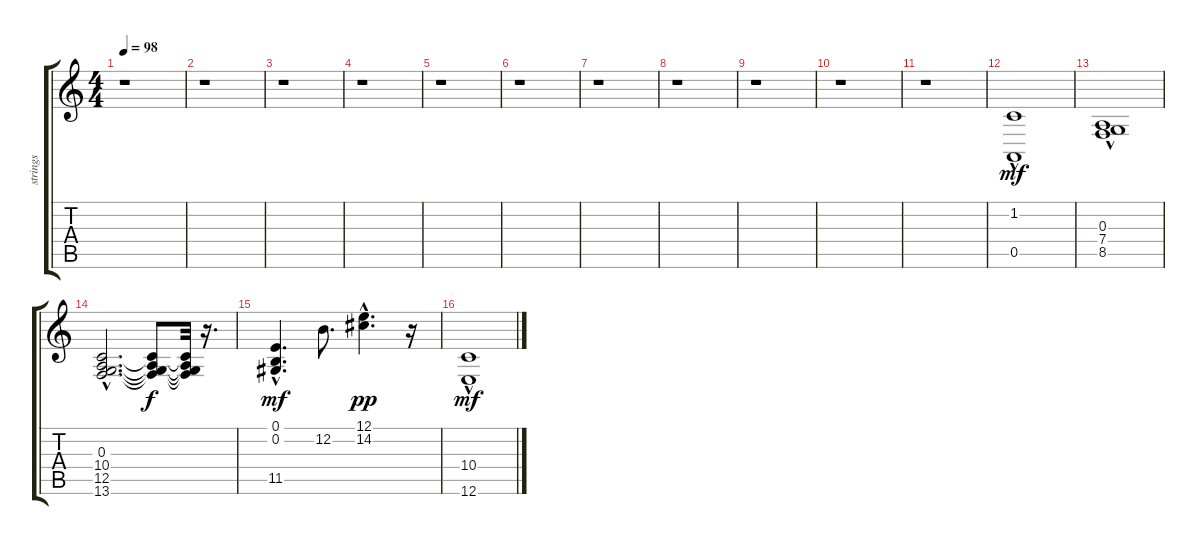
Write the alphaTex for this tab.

\track ("strings" "strings") {instrument stringensemble2}
\staff {score tabs}
\tuning (E4 B3 G3 D3 A2 E2) {hide}
\ts (4 4)
\tempo 98
\clef g2
\ks c
r.1{dy fff} |
r.1 |
r.1 |
r.1 |
r.1 |
r.1 |
r.1 |
r.1 |
r.1 |
r.1 |
r.1 |
(1.2 0.5{hac}).1{dy mf instrument stringensemble2} |
(0.3{hac} 7.4 8.5{hac}).1 |
(0.3{hac} 10.4{hac} 12.5{hac} 13.6{hac}).2{d} (0.3{t} 10.4{t} 12.5{t} 13.6{t}).8{dy f} (0.3{t} 10.4{t} 12.5{t} 13.6{t}).32 r.16{d} |
(0.1{hac} 0.2{hac} 11.5{hac}).4{d dy mf} 12.2.8{d} (12.1{hac} 14.2).4{d dy pp} r.16 |
(10.4 12.6{hac}).1{dy mf}
